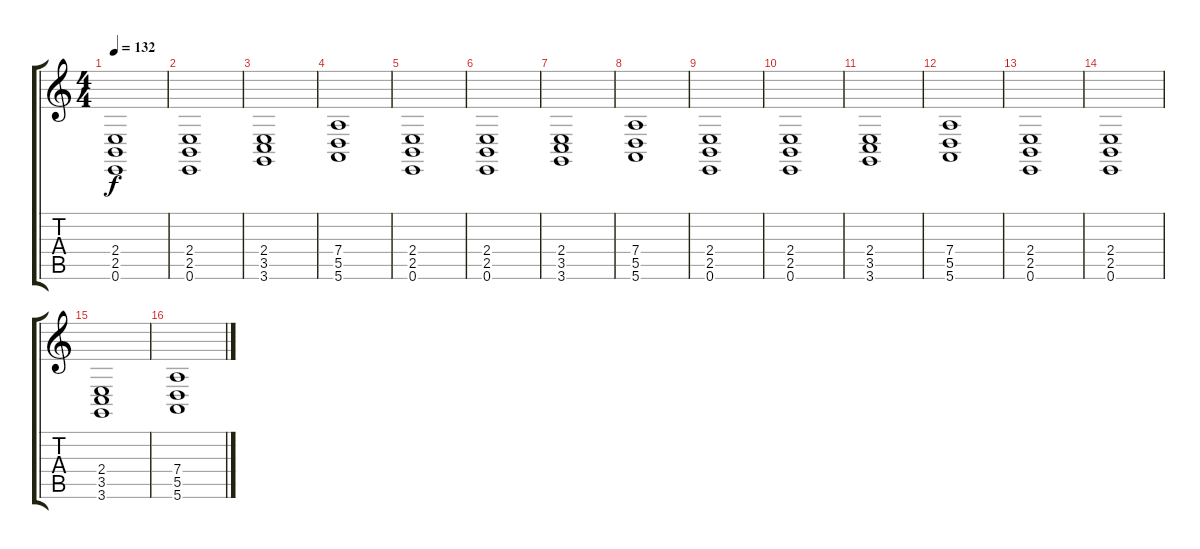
\track "" {instrument pad7halo}
\staff {score tabs}
\tuning (E4 B3 G3 D3 A2 E2) {hide}
\ts (4 4)
\tempo 132
\clef g2
\ks c
(2.4 2.5 0.6).1{dy f} |
(2.4 2.5 0.6).1 |
(2.4 3.5 3.6).1 |
(7.4 5.5 5.6).1 |
(2.4 2.5 0.6).1 |
(2.4 2.5 0.6).1 |
(2.4 3.5 3.6).1 |
(7.4 5.5 5.6).1 |
(2.4 2.5 0.6).1 |
(2.4 2.5 0.6).1 |
(2.4 3.5 3.6).1 |
(7.4 5.5 5.6).1 |
(2.4 2.5 0.6).1 |
(2.4 2.5 0.6).1 |
(2.4 3.5 3.6).1 |
(7.4 5.5 5.6).1
